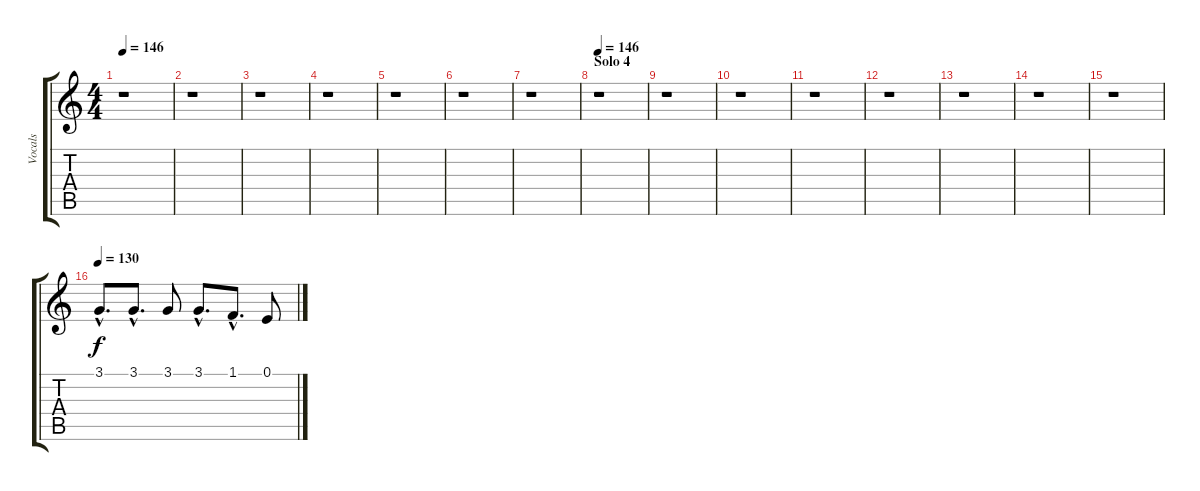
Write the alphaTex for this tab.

\track ("Vocals" "Vocals") {instrument lead2sawtooth}
\staff {score tabs}
\tuning (E4 B3 G3 D3 A2 E2) {hide}
\ts (4 4)
\tempo 146
\clef g2
\ks c
r.1{dy f} |
r.1 |
r.1 |
r.1 |
r.1 |
r.1 |
r.1 |
\section ("" "Solo 4")
\tempo 146
r.1 |
r.1 |
r.1 |
r.1 |
r.1 |
r.1 |
r.1 |
r.1 |
\section ("" "")
\tempo 131
\tempo 130
3.1{hac}.8{d} 3.1{hac}.8{d} 3.1.8 3.1{hac}.8{d} 1.1{hac}.8{d} 0.1.8
